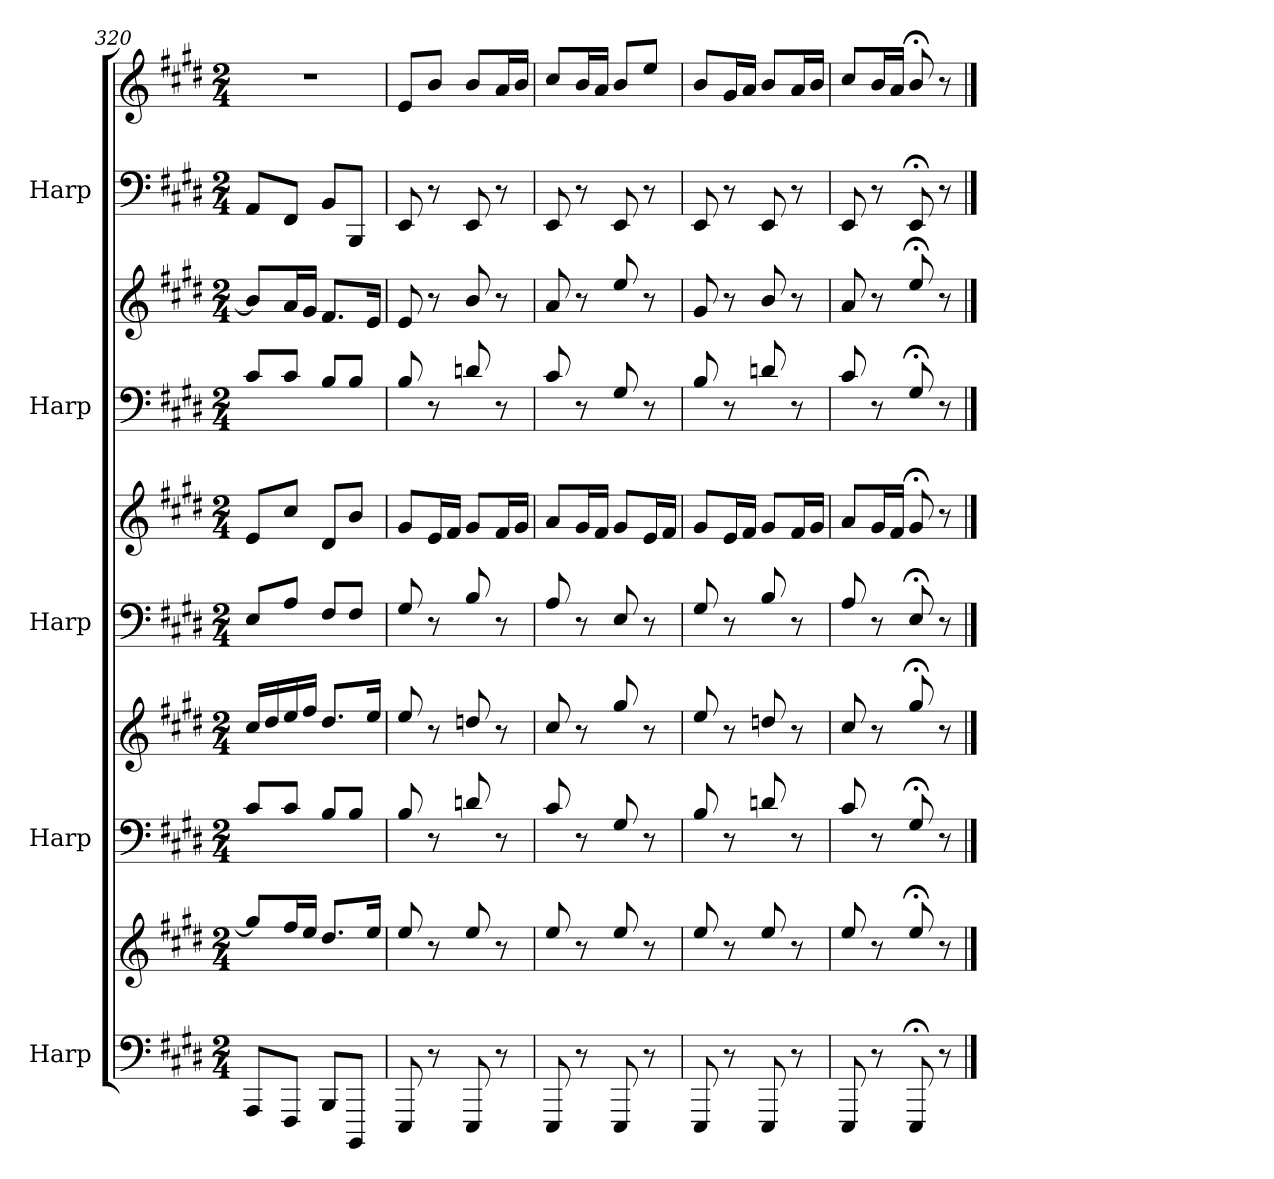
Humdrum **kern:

**kern	**kern	**kern	**kern	**kern	**kern	**kern	**kern	**kern	**kern
*part5	*part5	*part4	*part4	*part3	*part3	*part2	*part2	*part1	*part1
*staff10	*staff9	*staff8	*staff7	*staff6	*staff5	*staff4	*staff3	*staff2	*staff1
*I"Harp	*	*I"Harp	*	*I"Harp	*	*I"Harp	*	*I"Harp	*
*I'Hp	*	*I'Hp	*	*I'Hp	*	*I'Hp	*	*I'Hp	*
*clefF4	*clefG2	*clefF4	*clefG2	*clefF4	*clefG2	*clefF4	*clefG2	*clefF4	*clefG2
*k[f#c#g#d#]	*k[f#c#g#d#]	*k[f#c#g#d#]	*k[f#c#g#d#]	*k[f#c#g#d#]	*k[f#c#g#d#]	*k[f#c#g#d#]	*k[f#c#g#d#]	*k[f#c#g#d#]	*k[f#c#g#d#]
*M2/4	*M2/4	*M2/4	*M2/4	*M2/4	*M2/4	*M2/4	*M2/4	*M2/4	*M2/4
=320	=320	=320	=320	=320	=320	=320	=320	=320	=320
8AAA/L	8gg#/L]	8c#/L	16cc#/LL	8E/L	8e/L	8c#/L	8b/L]	8AA/L	2r
.	.	.	16dd#/	.	.	.	.	.	.
8FFF#/J	16ff#/L	8c#/J	16ee/	8A/J	8cc#/J	8c#/J	16a/L	8FF#/J	.
.	16ee/JJ	.	16ff#/JJ	.	.	.	16g#/JJ	.	.
8BBB/L	8.dd#/L	8B/L	8.dd#/L	8F#/L	8d#/L	8B/L	8.f#/L	8BB/L	.
8BBBB/J	.	8B/J	.	8F#/J	8b/J	8B/J	.	8BBB/J	.
.	16ee/Jk	.	16ee/Jk	.	.	.	16e/Jk	.	.
=321	=321	=321	=321	=321	=321	=321	=321	=321	=321
8EEE/	8ee/	8B/	8ee/	8G#/	8g#/L	8B/	8e/	8EE/	8e/L
8r	8r	8r	8r	8r	16e/L	8r	8r	8r	8b/J
.	.	.	.	.	16f#/JJ	.	.	.	.
8EEE/	8ee/	8dn/	8ddn/	8B/	8g#/L	8dn/	8b/	8EE/	8b/L
8r	8r	8r	8r	8r	16f#/L	8r	8r	8r	16a/L
.	.	.	.	.	16g#/JJ	.	.	.	16b/JJ
!!LO:PB:g=z
=322	=322	=322	=322	=322	=322	=322	=322	=322	=322
8EEE/	8ee/	8c#/	8cc#/	8A/	8a/L	8c#/	8a/	8EE/	8cc#/L
8r	8r	8r	8r	8r	16g#/L	8r	8r	8r	16b/L
.	.	.	.	.	16f#/JJ	.	.	.	16a/JJ
8EEE/	8ee/	8G#/	8gg#/	8E/	8g#/L	8G#/	8ee/	8EE/	8b/L
8r	8r	8r	8r	8r	16e/L	8r	8r	8r	8ee/J
.	.	.	.	.	16f#/JJ	.	.	.	.
=323	=323	=323	=323	=323	=323	=323	=323	=323	=323
8EEE/	8ee/	8B/	8ee/	8G#/	8g#/L	8B/	8g#/	8EE/	8b/L
8r	8r	8r	8r	8r	16e/L	8r	8r	8r	16g#/L
.	.	.	.	.	16f#/JJ	.	.	.	16a/JJ
8EEE/	8ee/	8dn/	8ddn/	8B/	8g#/L	8dn/	8b/	8EE/	8b/L
8r	8r	8r	8r	8r	16f#/L	8r	8r	8r	16a/L
.	.	.	.	.	16g#/JJ	.	.	.	16b/JJ
=324	=324	=324	=324	=324	=324	=324	=324	=324	=324
8EEE/	8ee/	8c#/	8cc#/	8A/	8a/L	8c#/	8a/	8EE/	8cc#/L
8r	8r	8r	8r	8r	16g#/L	8r	8r	8r	16b/L
.	.	.	.	.	16f#/JJ	.	.	.	16a/JJ
8EEE;</	8ee;</	8G#;</	8gg#;</	8E;</	8g#;</	8G#;</	8ee;</	8EE;</	8b;</
8r	8r	8r	8r	8r	8r	8r	8r	8r	8r
==	==	==	==	==	==	==	==	==	==
*-	*-	*-	*-	*-	*-	*-	*-	*-	*-
